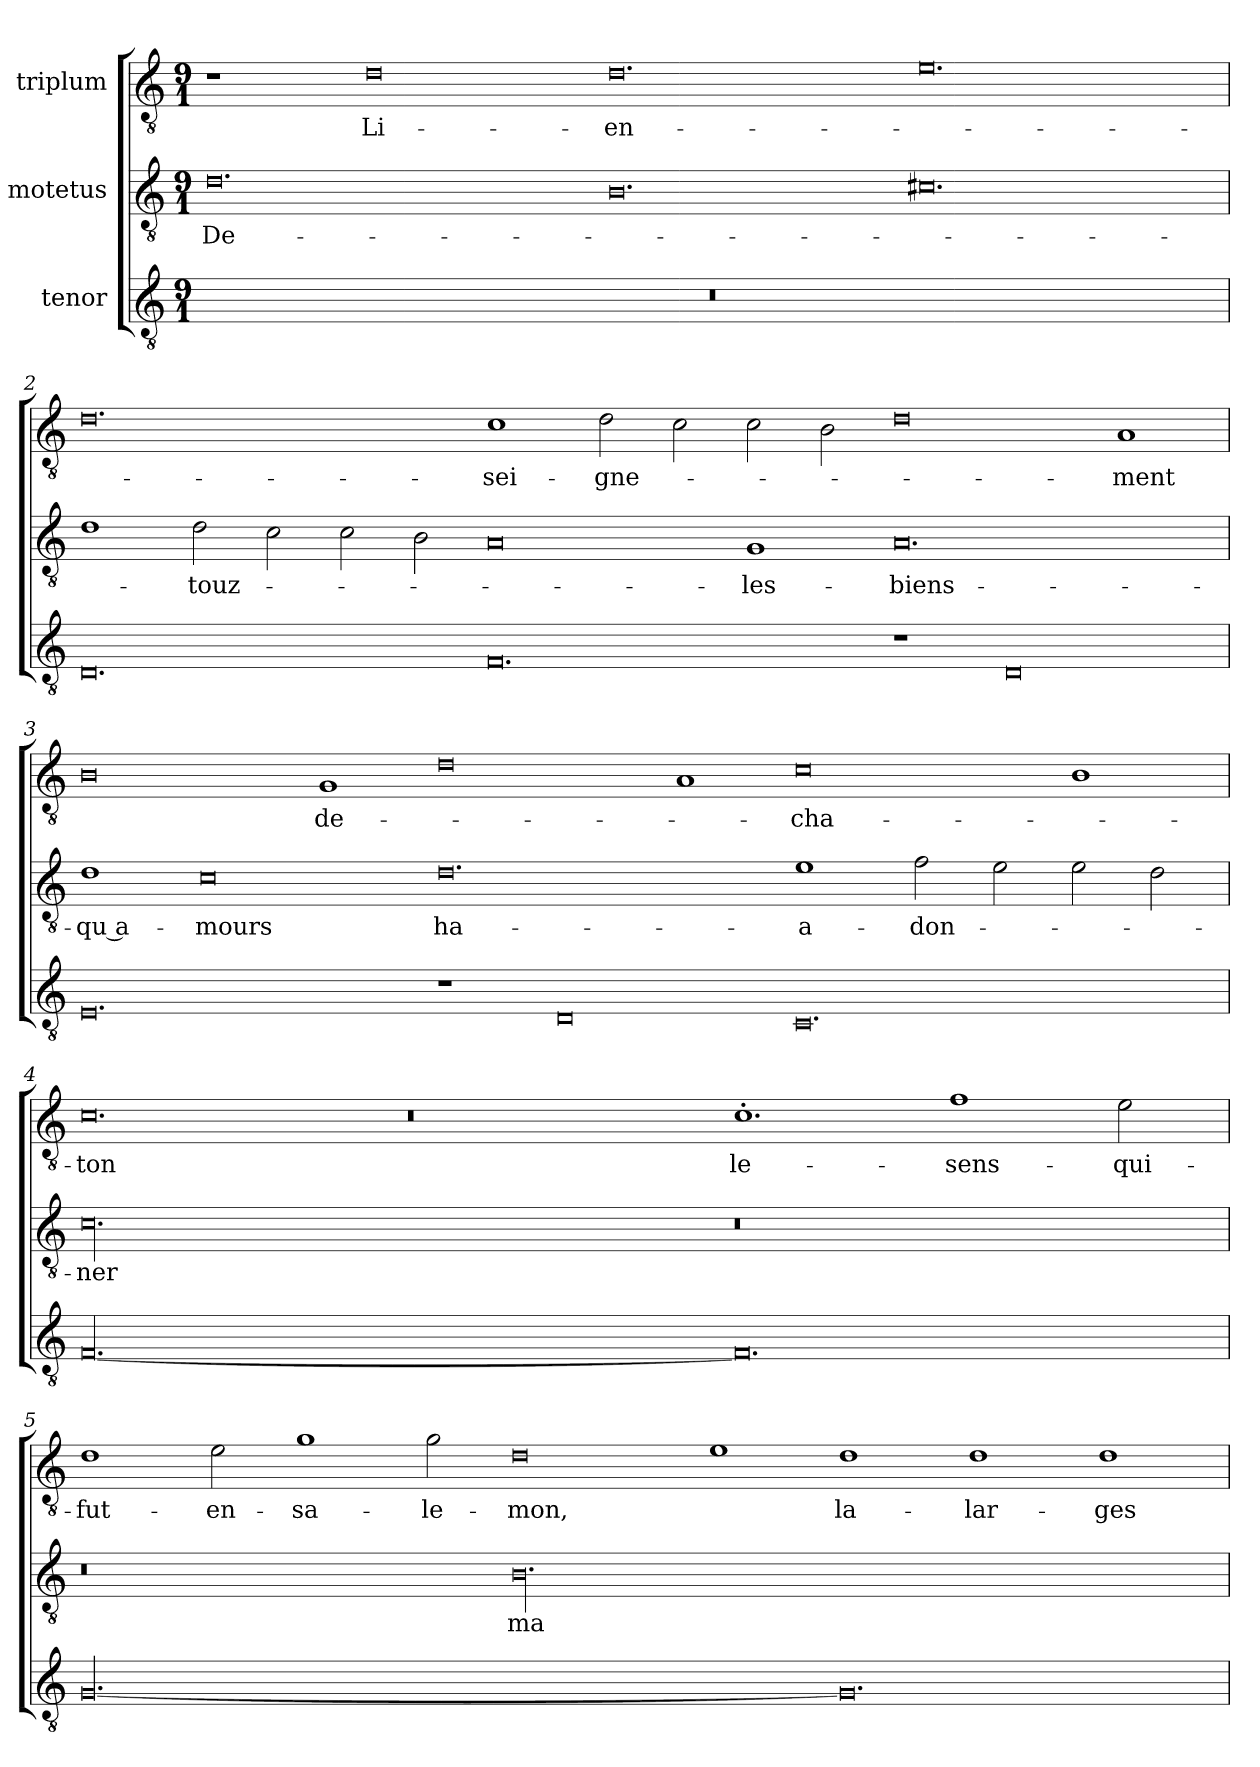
**kern	**kern	**text	**kern	**text
*part3	*part2	*part2	*part1	*part1
*staff3	*staff2	*staff2	*staff1	*staff1
*I"tenor	*I"motetus	*	*I"triplum	*
*clefGv2	*clefGv2	*	*clefGv2	*
*k[]	*k[]	*	*k[]	*
*C:	*C:	*	*C:	*
*M9/1	*M9/1	*	*M9/1	*
=1	=1	=1	=1	=1
1%9r	0.d\	De-	1r	.
.	.	.	0d\	Li-
.	0.B\	.	0.d\	en-
.	0.c#X\	.	0.e\	.
=2	=2	=2	=2	=2
0.D/	1d\	.	0.d\	.
.	2d\	touz-	.	.
.	2c\	.	.	.
.	2c\	.	.	.
.	2B\	.	.	.
0.F/	0A/	.	1c\	-sei-
.	.	.	2d\	-gne-
.	.	.	2c\	.
.	1G/	les-	2c\	.
.	.	.	2B\	.
1r	0.A/	biens-	0d\	.
0D/	.	.	.	.
.	.	.	1A/	-ment
=3	=3	=3	=3	=3
0.E/	1d\	qu a-	0B\	.
.	0c\	-mours	.	.
.	.	.	1G/	de-
1r	0.d\	ha-	0d\	.
0D/	.	.	.	.
.	.	.	1A/	.
0.C/	1e\	a-	0c\	cha-
.	2f\	don-	.	.
.	2e\	.	.	.
.	2e\	.	1B\	.
.	2d\	.	.	.
=4	=4	=4	=4	=4
[00.F/	00.c\	-ner	0.c\	-ton
.	.	.	0.r	.
0.F/]	0.r	.	1.c'\	le-
.	.	.	1f\	sens-
.	.	.	2e\	qui-
=5	=5	=5	=5	=5
[00.G/	0.r	.	1d\	fut-
.	.	.	2e\	en-
.	.	.	1g\	sa-
.	.	.	2g\	-le-
.	00.B\	ma-	0d\	-mon,
.	.	.	1e\	.
0.G/]	.	.	1d\	la-
.	.	.	1d\	lar-
.	.	.	1d\	-ges-
=	=	=	=	=
*-	*-	*-	*-	*-
